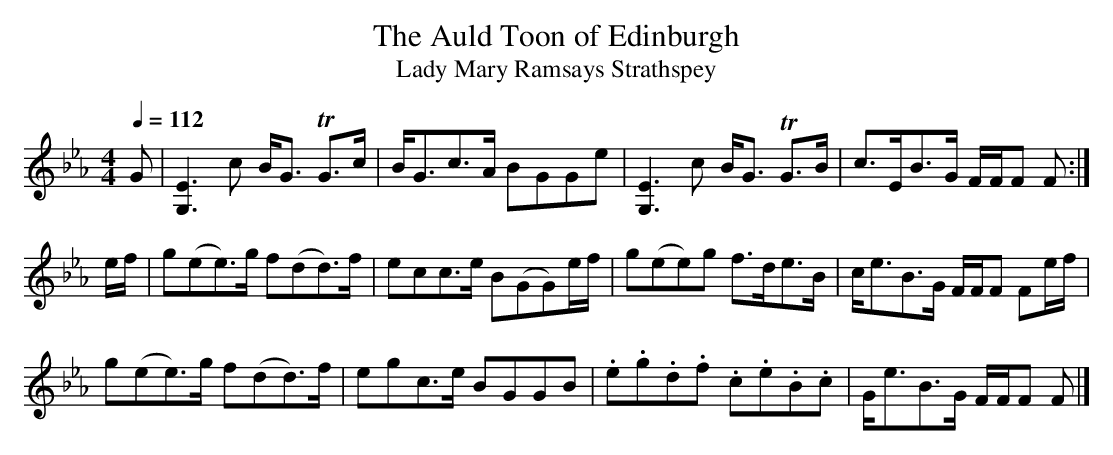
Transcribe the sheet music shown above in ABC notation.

X:1
T:The Auld Toon of Edinburgh
T:Lady Mary Ramsays Strathspey
M:4/4
L:1/8
Q:1/4=112
K:Fdor
G   |[E3G,3]c  B<G TG>c|B<Gc>A BGGe     |[E3G,3]c   B<G TG>B|c>EB>G F/F/F F   :|
e/f/| g(ee>)g  f(dd>)f |ecc>e  B(GG)e/f/| g(ee)g    f>de>B  |c<eB>G F/F/F Fe/f/|
      g(ee>)g  f(dd>)f |egc>e  BGGB     |.e.g.d.f  .c.e.B.c |G<eB>G F/F/F F   |]
